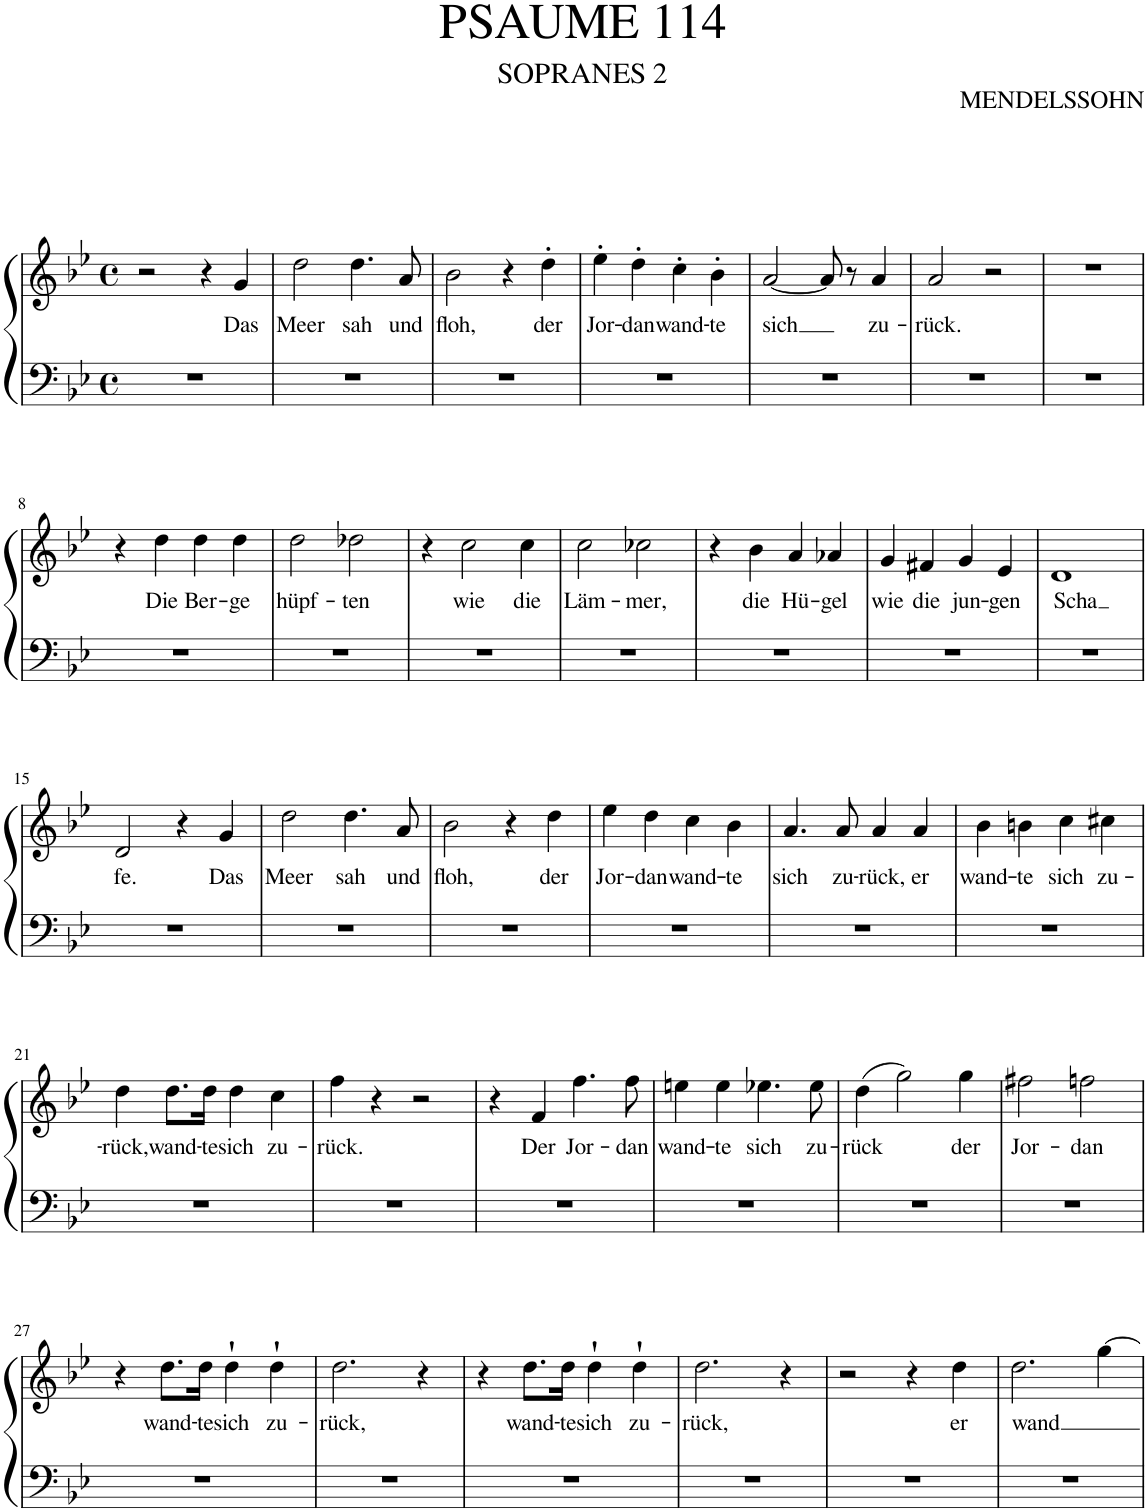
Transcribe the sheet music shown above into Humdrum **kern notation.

**kern	**kern	**text
*part1	*part1	*part1
*staff2	*staff1	*staff1
*I"Piano	*	*
*I'Pno.	*	*
*clefF4	*clefG2	*
*k[b-e-]	*k[b-e-]	*
*M4/4	*M4/4	*
*met(c)	*met(c)	*
=1	=1	=1
1r	2r	.
.	4r	.
!	!	!LO:LY:b
.	4g/	Das
=2	=2	=2
!	!	!LO:LY:b
1r	2dd\	Meer
!	!	!LO:LY:b
.	4.dd\	sah
!	!	!LO:LY:b
.	8a/	und
=3	=3	=3
!	!	!LO:LY:b
1r	2b-\	floh,
.	4r	.
!	!	!LO:LY:b
.	4dd'\	der
=4	=4	=4
!	!	!LO:LY:b
1r	4ee-'\	Jor-
!	!	!LO:LY:b
.	4dd'\	-dan
!	!	!LO:LY:b
.	4cc'\	wand-
!	!	!LO:LY:b
.	4b-'\	-te
=5	=5	=5
!	!	!LO:LY:b
1r	[2a/	sich
.	8a/]	.
.	8r	.
!	!	!LO:LY:b
.	4a/	zu-
=6	=6	=6
!	!	!LO:LY:b
1r	2a/	-rück.
.	2r	.
=7	=7	=7
1r	1r	.
!!LO:LB:g=z
=8	=8	=8
1r	4r	.
!	!	!LO:LY:b
.	4dd\	Die
!	!	!LO:LY:b
.	4dd\	Ber-
!	!	!LO:LY:b
.	4dd\	-ge
=9	=9	=9
!	!	!LO:LY:b
1r	2dd\	hüpf-
!	!	!LO:LY:b
.	2dd-X\	-ten
=10	=10	=10
1r	4r	.
!	!	!LO:LY:b
.	2cc\	wie
!	!	!LO:LY:b
.	4cc\	die
=11	=11	=11
!	!	!LO:LY:b
1r	2cc\	Läm-
!	!	!LO:LY:b
.	2cc-X\	-mer,
=12	=12	=12
1r	4r	.
!	!	!LO:LY:b
.	4b-\	die
!	!	!LO:LY:b
.	4a/	Hü-
!	!	!LO:LY:b
.	4a-X/	-gel
=13	=13	=13
!	!	!LO:LY:b
1r	4g/	wie
!	!	!LO:LY:b
.	4f#X/	die
!	!	!LO:LY:b
.	4g/	jun-
!	!	!LO:LY:b
.	4e-/	-gen
=14	=14	=14
!	!	!LO:LY:b
1r	1d	Scha
!!LO:LB:g=z
=15	=15	=15
!	!	!LO:LY:b
1r	2d/	fe.
.	4r	.
!	!	!LO:LY:b
.	4g/	Das
=16	=16	=16
!	!	!LO:LY:b
1r	2dd\	Meer
!	!	!LO:LY:b
.	4.dd\	sah
!	!	!LO:LY:b
.	8a/	und
=17	=17	=17
!	!	!LO:LY:b
1r	2b-\	floh,
.	4r	.
!	!	!LO:LY:b
.	4dd\	der
=18	=18	=18
!	!	!LO:LY:b
1r	4ee-\	Jor-
!	!	!LO:LY:b
.	4dd\	-dan
!	!	!LO:LY:b
.	4cc\	wand-
!	!	!LO:LY:b
.	4b-\	-te
=19	=19	=19
!	!	!LO:LY:b
1r	4.a/	sich
!	!	!LO:LY:b
.	8a/	zu-
!	!	!LO:LY:b
.	4a/	-rück,
!	!	!LO:LY:b
.	4a/	er
=20	=20	=20
!	!	!LO:LY:b
1r	4b-\	wand-
!	!	!LO:LY:b
.	4bn\	-te
!	!	!LO:LY:b
.	4cc\	sich
!	!	!LO:LY:b
.	4cc#X\	zu-
!!LO:LB:g=z
=21	=21	=21
!	!	!LO:LY:b
1r	4dd\	-rück,
!	!	!LO:LY:b
.	8.dd\L	wand-
!	!	!LO:LY:b
.	16dd\Jk	-te
!	!	!LO:LY:b
.	4dd\	sich
!	!	!LO:LY:b
.	4cc\	zu-
=22	=22	=22
!	!	!LO:LY:b
1r	4ff\	-rück.
.	4r	.
.	2r	.
=23	=23	=23
1r	4r	.
!	!	!LO:LY:b
.	4f/	Der
!	!	!LO:LY:b
.	4.ff\	Jor-
!	!	!LO:LY:b
.	8ff\	-dan
=24	=24	=24
!	!	!LO:LY:b
1r	4een\	wand-
!	!	!LO:LY:b
.	4ee\	-te
!	!	!LO:LY:b
.	4.ee-X\	sich
!	!	!LO:LY:b
.	8ee-\	zu-
=25	=25	=25
!	!	!LO:LY:b
1r	(4dd\	-rück
.	2gg\)	.
!	!	!LO:LY:b
.	4gg\	der
=26	=26	=26
!	!	!LO:LY:b
1r	2ff#X\	Jor-
!	!	!LO:LY:b
.	2ffn\	-dan
!!LO:LB:g=z
=27	=27	=27
1r	4r	.
!	!	!LO:LY:b
.	8.dd\L	wand-
!	!	!LO:LY:b
.	16dd\Jk	-te
!	!	!LO:LY:b
.	4dd`\	sich
!	!	!LO:LY:b
.	4dd`\	zu-
=28	=28	=28
!	!	!LO:LY:b
1r	2.dd\	-rück,
.	4r	.
=29	=29	=29
1r	4r	.
!	!	!LO:LY:b
.	8.dd\L	wand-
!	!	!LO:LY:b
.	16dd\Jk	-te
!	!	!LO:LY:b
.	4dd`\	sich
!	!	!LO:LY:b
.	4dd`\	zu-
=30	=30	=30
!	!	!LO:LY:b
1r	2.dd\	-rück,
.	4r	.
=31	=31	=31
1r	2r	.
.	4r	.
!	!	!LO:LY:b
.	4dd\	er
=32	=32	=32
!	!	!LO:LY:b
1r	2.dd\	wand
.	[4gg\	.
=	=	=
*-	*-	*-
